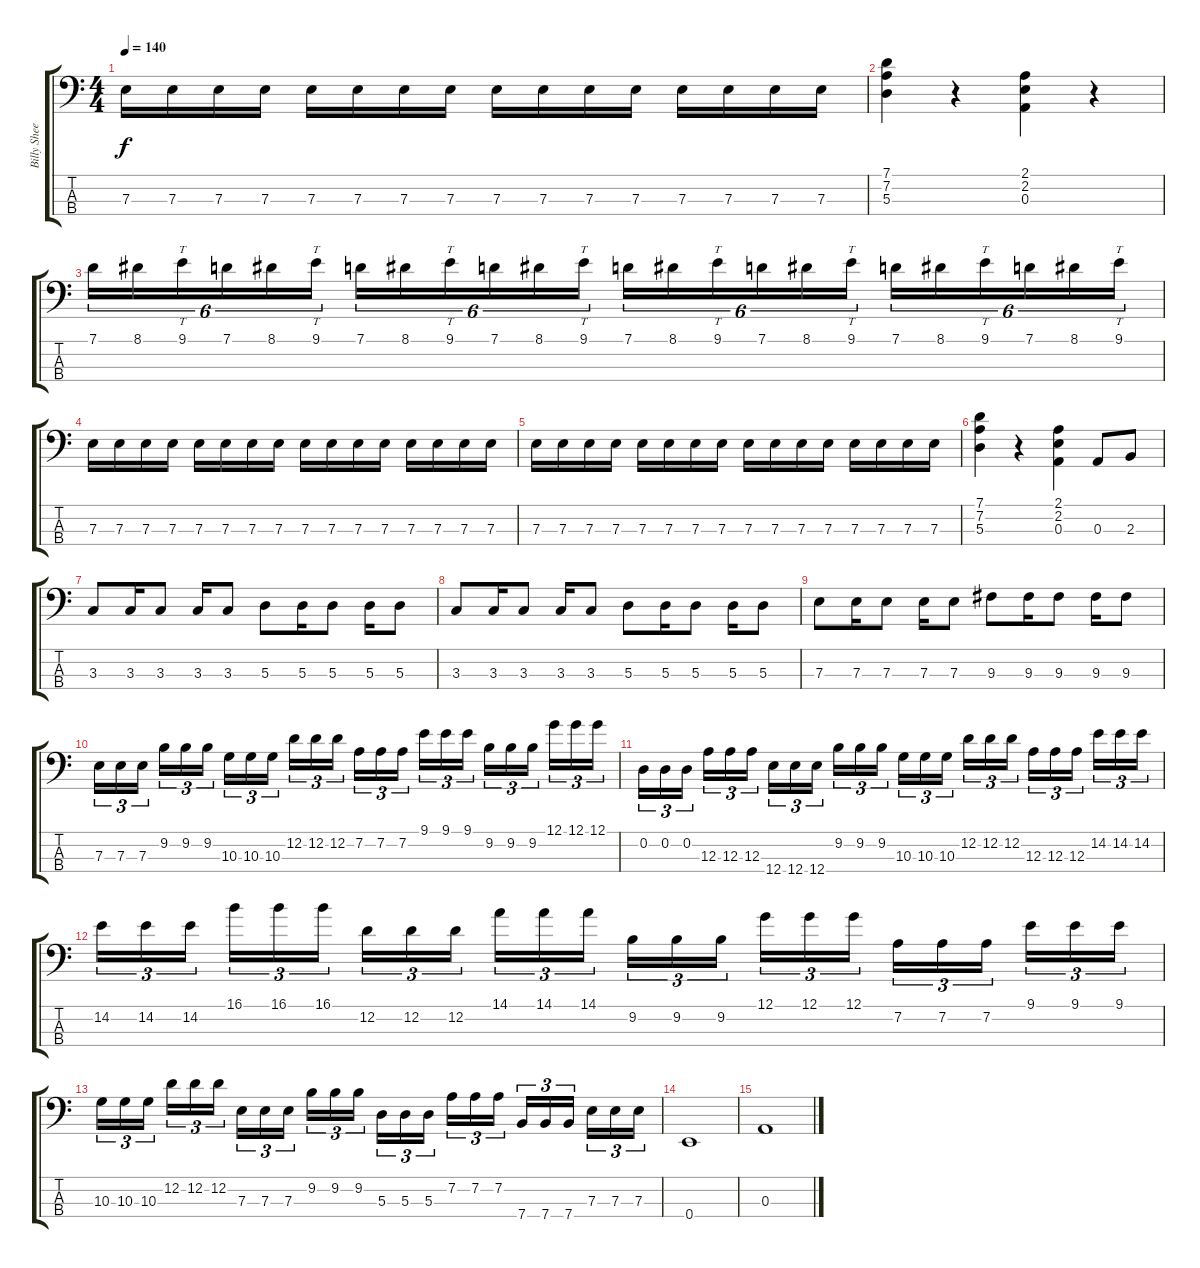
\track ("Billy Sheehan" "Billy Shee") {instrument electricbassfinger}
\staff {score tabs}
\tuning (G2 D2 A1 E1) {hide}
\ts (4 4)
\tempo 140
\clef f4
\ks c
7.3.16{dy f} 7.3.16 7.3.16 7.3.16 7.3.16 7.3.16 7.3.16 7.3.16 7.3.16 7.3.16 7.3.16 7.3.16 7.3.16 7.3.16 7.3.16 7.3.16 |
(7.1 7.2 5.3).4 r.4 (2.1 2.2 0.3).4 r.4 |
7.1.16{tu (6 4)} 8.1.16{tu (6 4)} 9.1.16{tt tu (6 4)} 7.1.16{tu (6 4)} 8.1.16{tu (6 4)} 9.1.16{tt tu (6 4)} 7.1.16{tu (6 4)} 8.1.16{tu (6 4)} 9.1.16{tt tu (6 4)} 7.1.16{tu (6 4)} 8.1.16{tu (6 4)} 9.1.16{tt tu (6 4)} 7.1.16{tu (6 4)} 8.1.16{tu (6 4)} 9.1.16{tt tu (6 4)} 7.1.16{tu (6 4)} 8.1.16{tu (6 4)} 9.1.16{tt tu (6 4)} 7.1.16{tu (6 4)} 8.1.16{tu (6 4)} 9.1.16{tt tu (6 4)} 7.1.16{tu (6 4)} 8.1.16{tu (6 4)} 9.1.16{tt tu (6 4)} |
7.3.16 7.3.16 7.3.16 7.3.16 7.3.16 7.3.16 7.3.16 7.3.16 7.3.16 7.3.16 7.3.16 7.3.16 7.3.16 7.3.16 7.3.16 7.3.16 |
7.3.16 7.3.16 7.3.16 7.3.16 7.3.16 7.3.16 7.3.16 7.3.16 7.3.16 7.3.16 7.3.16 7.3.16 7.3.16 7.3.16 7.3.16 7.3.16 |
(7.1 7.2 5.3).4 r.4 (2.1 2.2 0.3).4 0.3.8 2.3.8 |
3.3.8 3.3.16 3.3.8 3.3.16 3.3.8 5.3.8 5.3.16 5.3.8 5.3.16 5.3.8 |
3.3.8 3.3.16 3.3.8 3.3.16 3.3.8 5.3.8 5.3.16 5.3.8 5.3.16 5.3.8 |
7.3.8 7.3.16 7.3.8 7.3.16 7.3.8 9.3.8 9.3.16 9.3.8 9.3.16 9.3.8 |
7.3.16{tu (3 2)} 7.3.16{tu (3 2)} 7.3.16{tu (3 2)} 9.2.16{tu (3 2)} 9.2.16{tu (3 2)} 9.2.16{tu (3 2)} 10.3.16{tu (3 2)} 10.3.16{tu (3 2)} 10.3.16{tu (3 2)} 12.2.16{tu (3 2)} 12.2.16{tu (3 2)} 12.2.16{tu (3 2)} 7.2.16{tu (3 2)} 7.2.16{tu (3 2)} 7.2.16{tu (3 2)} 9.1.16{tu (3 2)} 9.1.16{tu (3 2)} 9.1.16{tu (3 2)} 9.2.16{tu (3 2)} 9.2.16{tu (3 2)} 9.2.16{tu (3 2)} 12.1.16{tu (3 2)} 12.1.16{tu (3 2)} 12.1.16{tu (3 2)} |
0.2.16{tu (3 2)} 0.2.16{tu (3 2)} 0.2.16{tu (3 2)} 12.3.16{tu (3 2)} 12.3.16{tu (3 2)} 12.3.16{tu (3 2)} 12.4.16{tu (3 2)} 12.4.16{tu (3 2)} 12.4.16{tu (3 2)} 9.2.16{tu (3 2)} 9.2.16{tu (3 2)} 9.2.16{tu (3 2)} 10.3.16{tu (3 2)} 10.3.16{tu (3 2)} 10.3.16{tu (3 2)} 12.2.16{tu (3 2)} 12.2.16{tu (3 2)} 12.2.16{tu (3 2)} 12.3.16{tu (3 2)} 12.3.16{tu (3 2)} 12.3.16{tu (3 2)} 14.2.16{tu (3 2)} 14.2.16{tu (3 2)} 14.2.16{tu (3 2)} |
14.2.16{tu (3 2)} 14.2.16{tu (3 2)} 14.2.16{tu (3 2)} 16.1.16{tu (3 2)} 16.1.16{tu (3 2)} 16.1.16{tu (3 2)} 12.2.16{tu (3 2)} 12.2.16{tu (3 2)} 12.2.16{tu (3 2)} 14.1.16{tu (3 2)} 14.1.16{tu (3 2)} 14.1.16{tu (3 2)} 9.2.16{tu (3 2)} 9.2.16{tu (3 2)} 9.2.16{tu (3 2)} 12.1.16{tu (3 2)} 12.1.16{tu (3 2)} 12.1.16{tu (3 2)} 7.2.16{tu (3 2)} 7.2.16{tu (3 2)} 7.2.16{tu (3 2)} 9.1.16{tu (3 2)} 9.1.16{tu (3 2)} 9.1.16{tu (3 2)} |
10.3.16{tu (3 2)} 10.3.16{tu (3 2)} 10.3.16{tu (3 2)} 12.2.16{tu (3 2)} 12.2.16{tu (3 2)} 12.2.16{tu (3 2)} 7.3.16{tu (3 2)} 7.3.16{tu (3 2)} 7.3.16{tu (3 2)} 9.2.16{tu (3 2)} 9.2.16{tu (3 2)} 9.2.16{tu (3 2)} 5.3.16{tu (3 2)} 5.3.16{tu (3 2)} 5.3.16{tu (3 2)} 7.2.16{tu (3 2)} 7.2.16{tu (3 2)} 7.2.16{tu (3 2)} 7.4.16{tu (3 2)} 7.4.16{tu (3 2)} 7.4.16{tu (3 2)} 7.3.16{tu (3 2)} 7.3.16{tu (3 2)} 7.3.16{tu (3 2)} |
0.4.1 |
0.3.1
